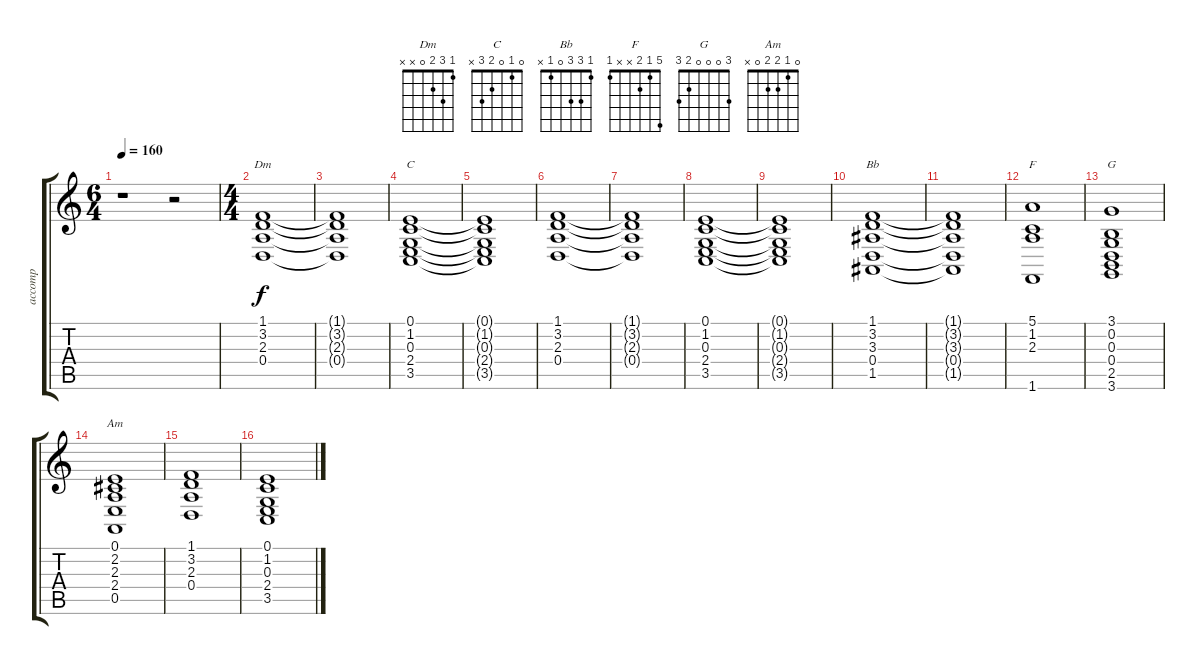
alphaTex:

\track ("accomp" "accomp") {instrument stringensemble1}
\staff {score tabs}
\tuning (E4 B3 G3 D3 A2 E2) {hide}
\chord ("Dm" 1 3 2 0 x x)
\chord ("C" 0 1 0 2 3 x)
\chord ("Bb" 1 3 3 0 1 x)
\chord ("F" 5 1 2 x x 1)
\chord ("G" 3 0 0 0 2 3)
\chord ("Am" 0 1 2 2 0 x)
\ts (6 4)
\tempo 160
\clef g2
\ks c
r.1{dy f} r.2 |
\ts (4 4)
(1.1 3.2 2.3 0.4).1{ch "Dm"} |
(1.1{t} 3.2{t} 2.3{t} 0.4{t}).1 |
(0.1 1.2 0.3 2.4 3.5).1{ch "C"} |
(0.1{t} 1.2{t} 0.3{t} 2.4{t} 3.5{t}).1 |
(1.1 3.2 2.3 0.4).1 |
(1.1{t} 3.2{t} 2.3{t} 0.4{t}).1 |
(0.1 1.2 0.3 2.4 3.5).1 |
(0.1{t} 1.2{t} 0.3{t} 2.4{t} 3.5{t}).1 |
(1.1 3.2 3.3 0.4 1.5).1{ch "Bb"} |
(1.1{t} 3.2{t} 3.3{t} 0.4{t} 1.5{t}).1 |
(5.1 1.2 2.3 1.6).1{ch "F"} |
(3.1 0.2 0.3 0.4 2.5 3.6).1{ch "G"} |
(0.1 2.2 2.3 2.4 0.5).1{ch "Am"} |
(1.1 3.2 2.3 0.4).1 |
(0.1 1.2 0.3 2.4 3.5).1
